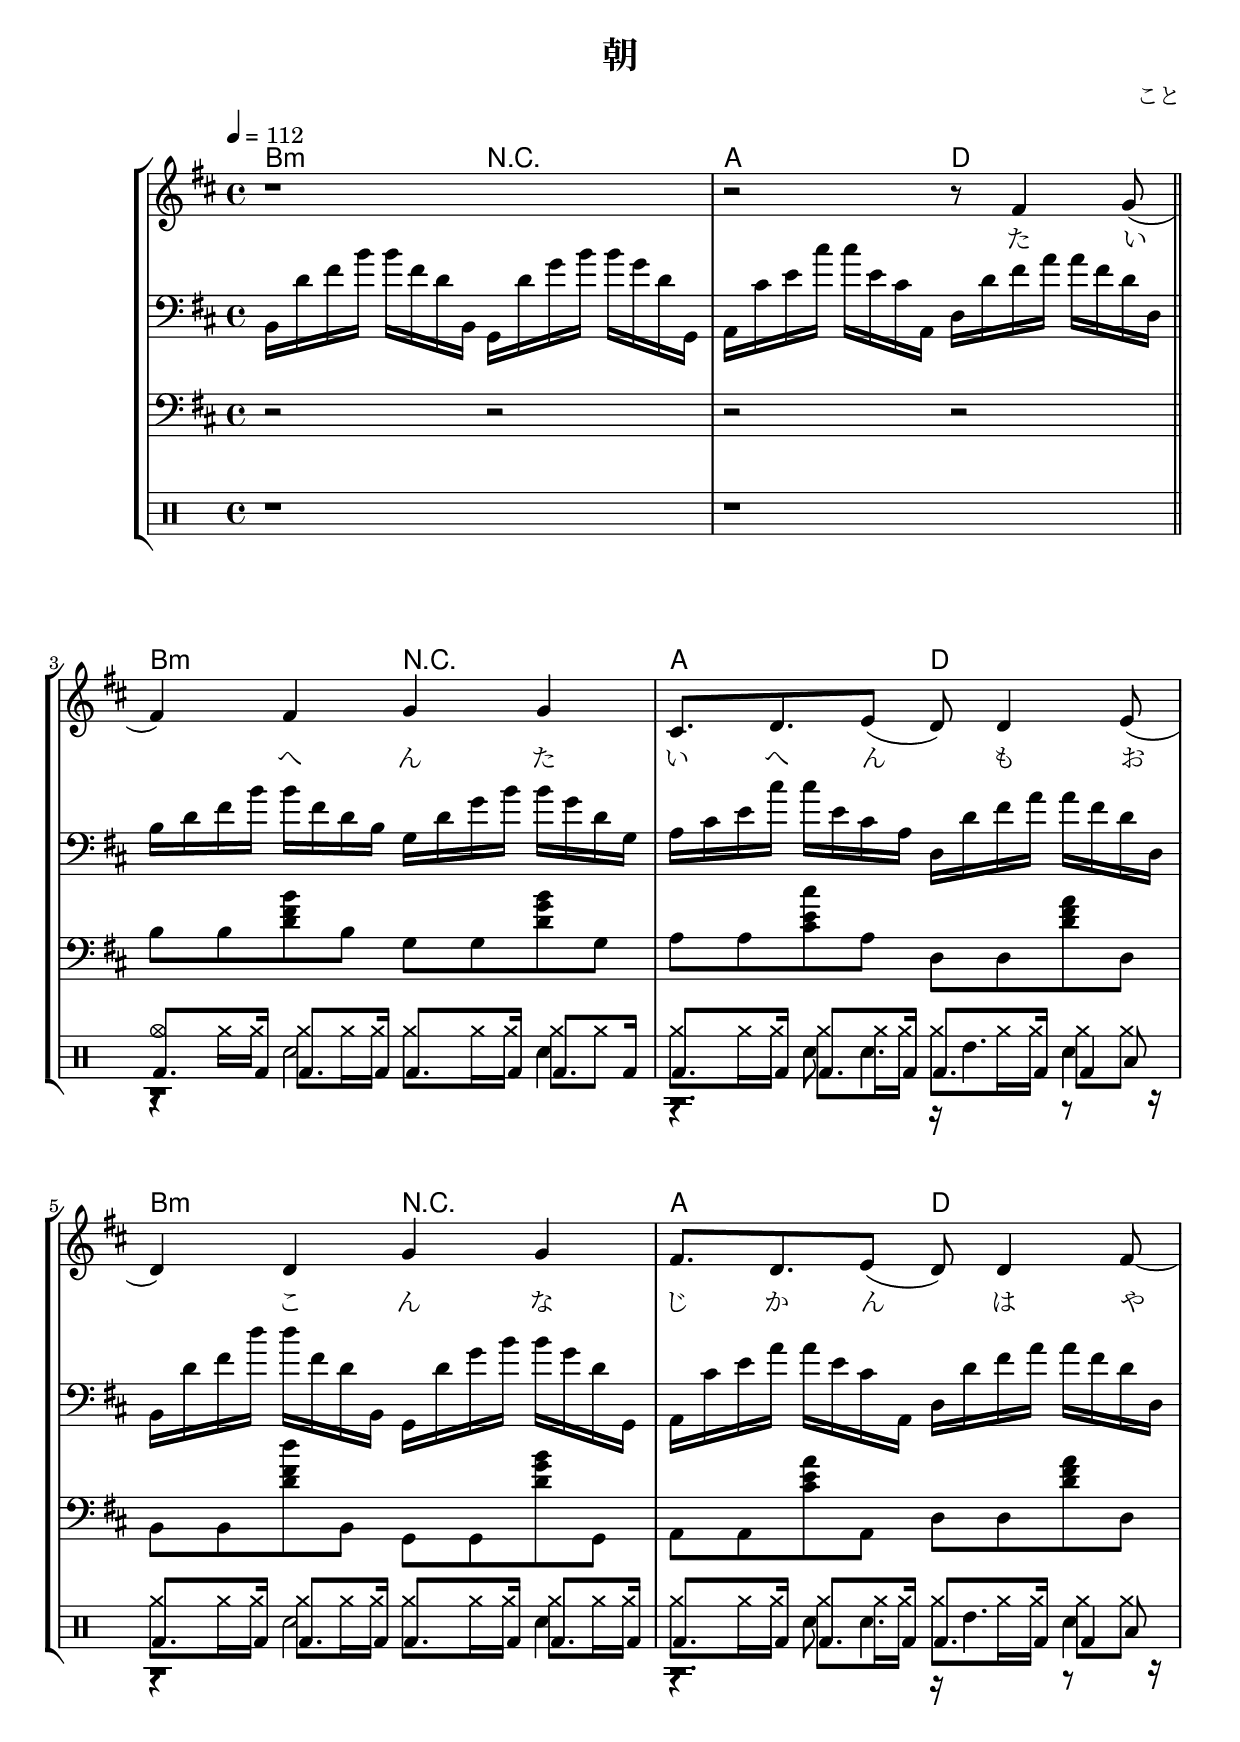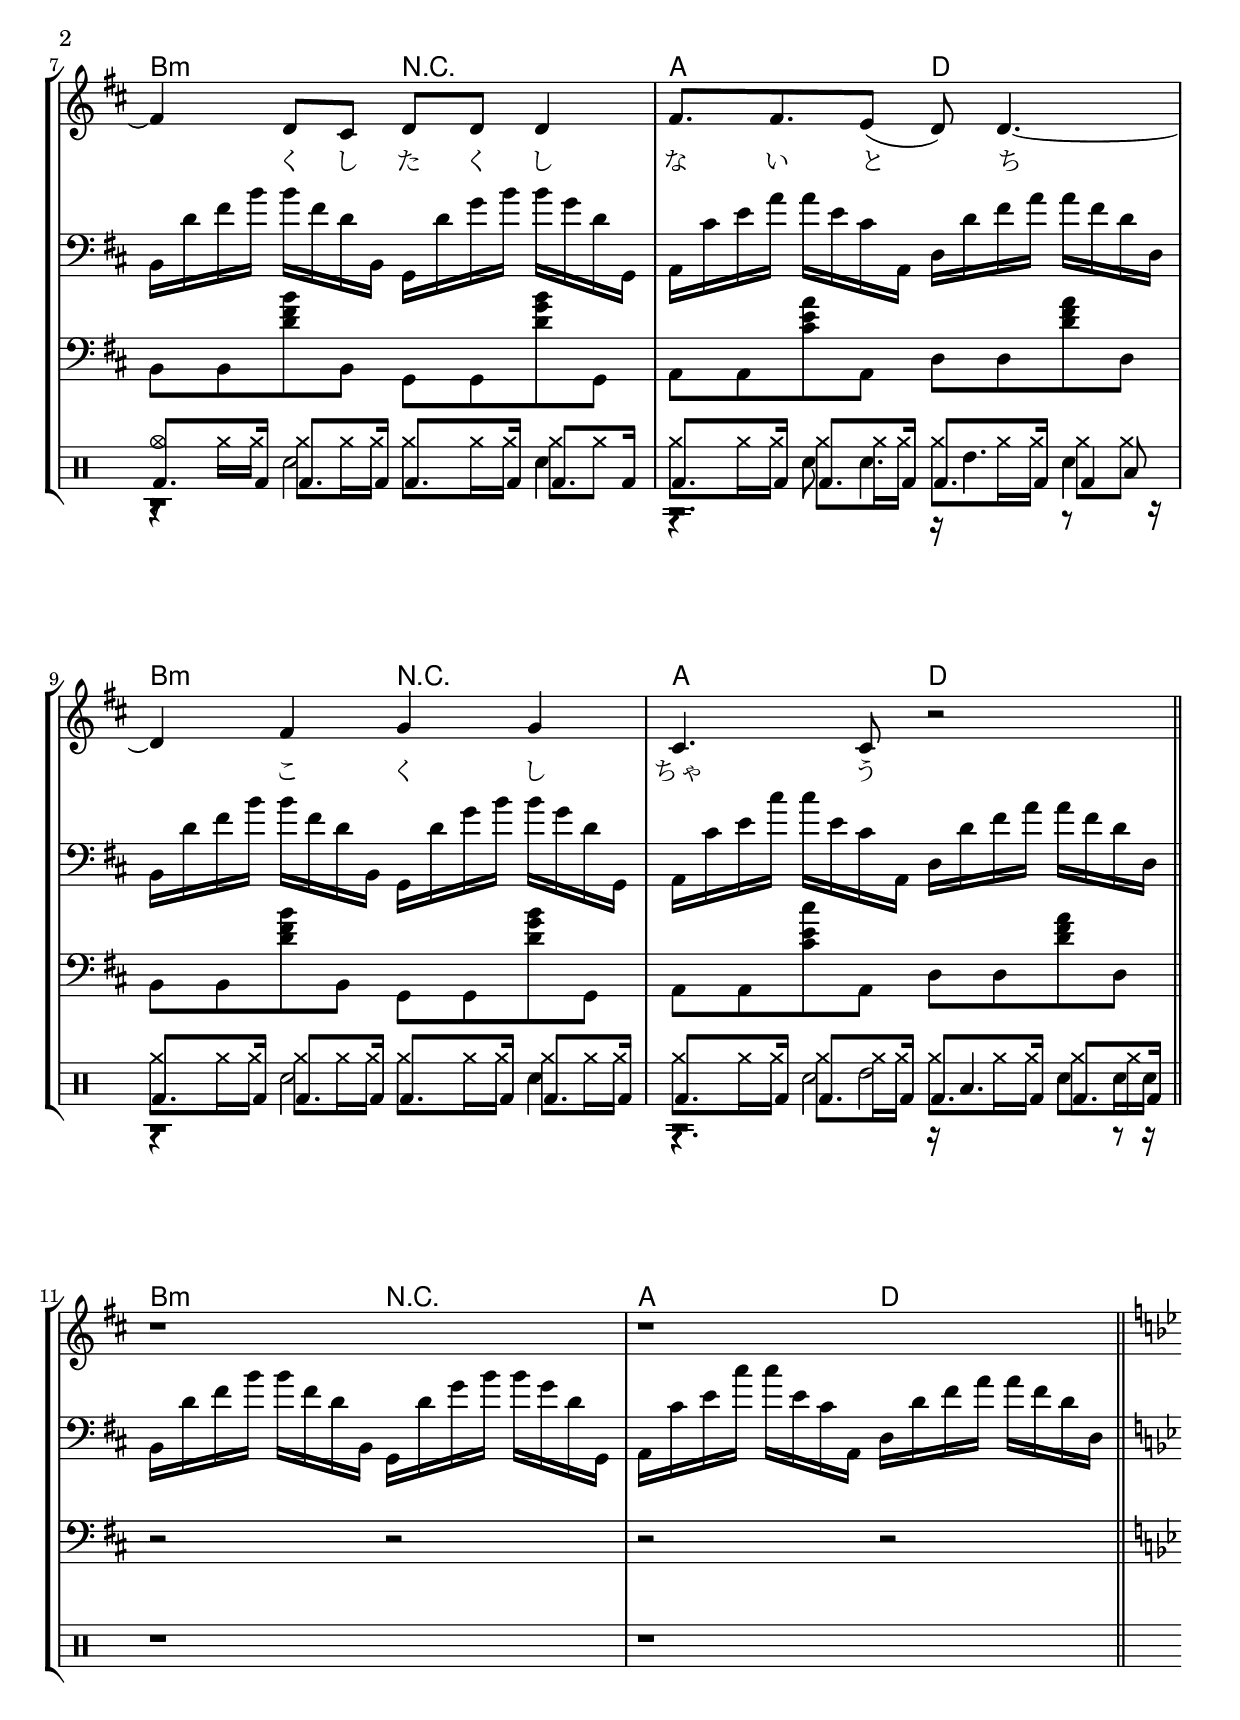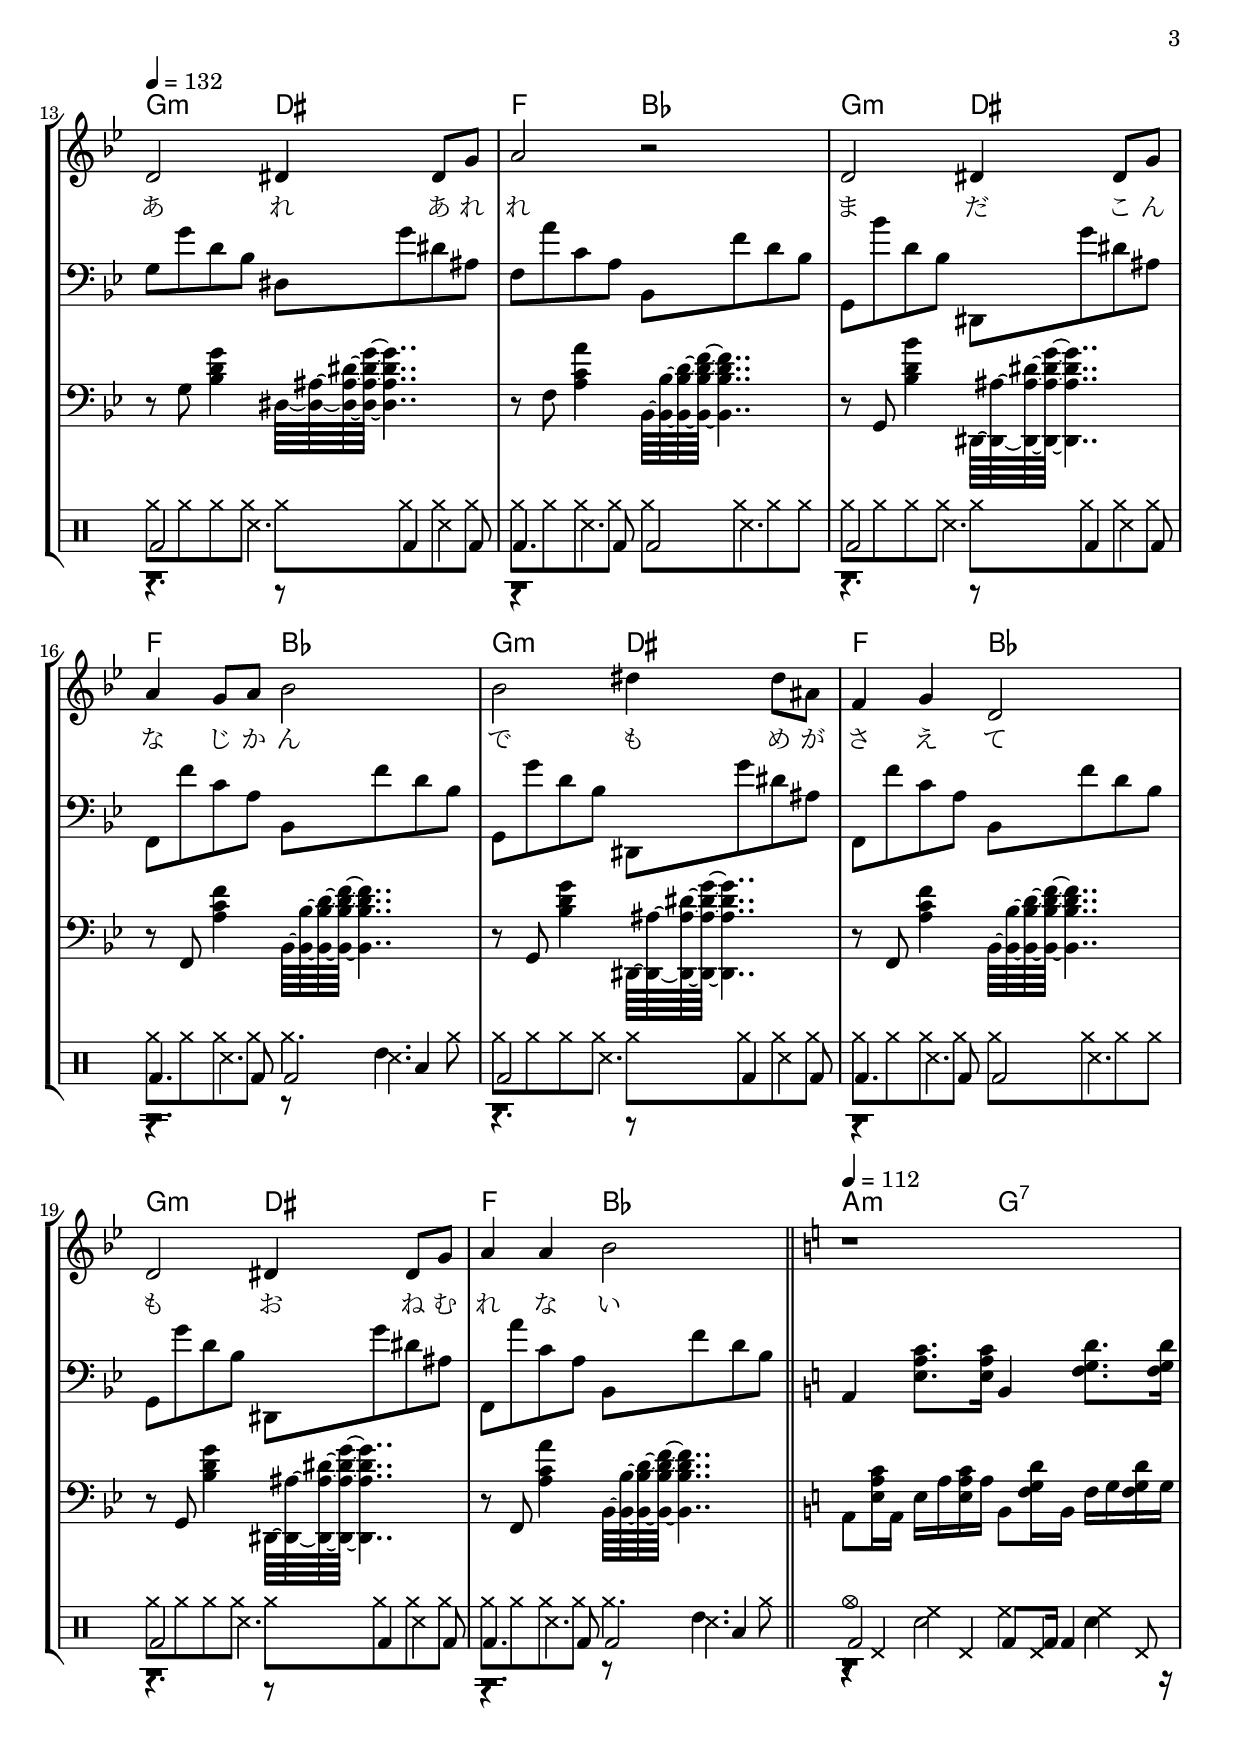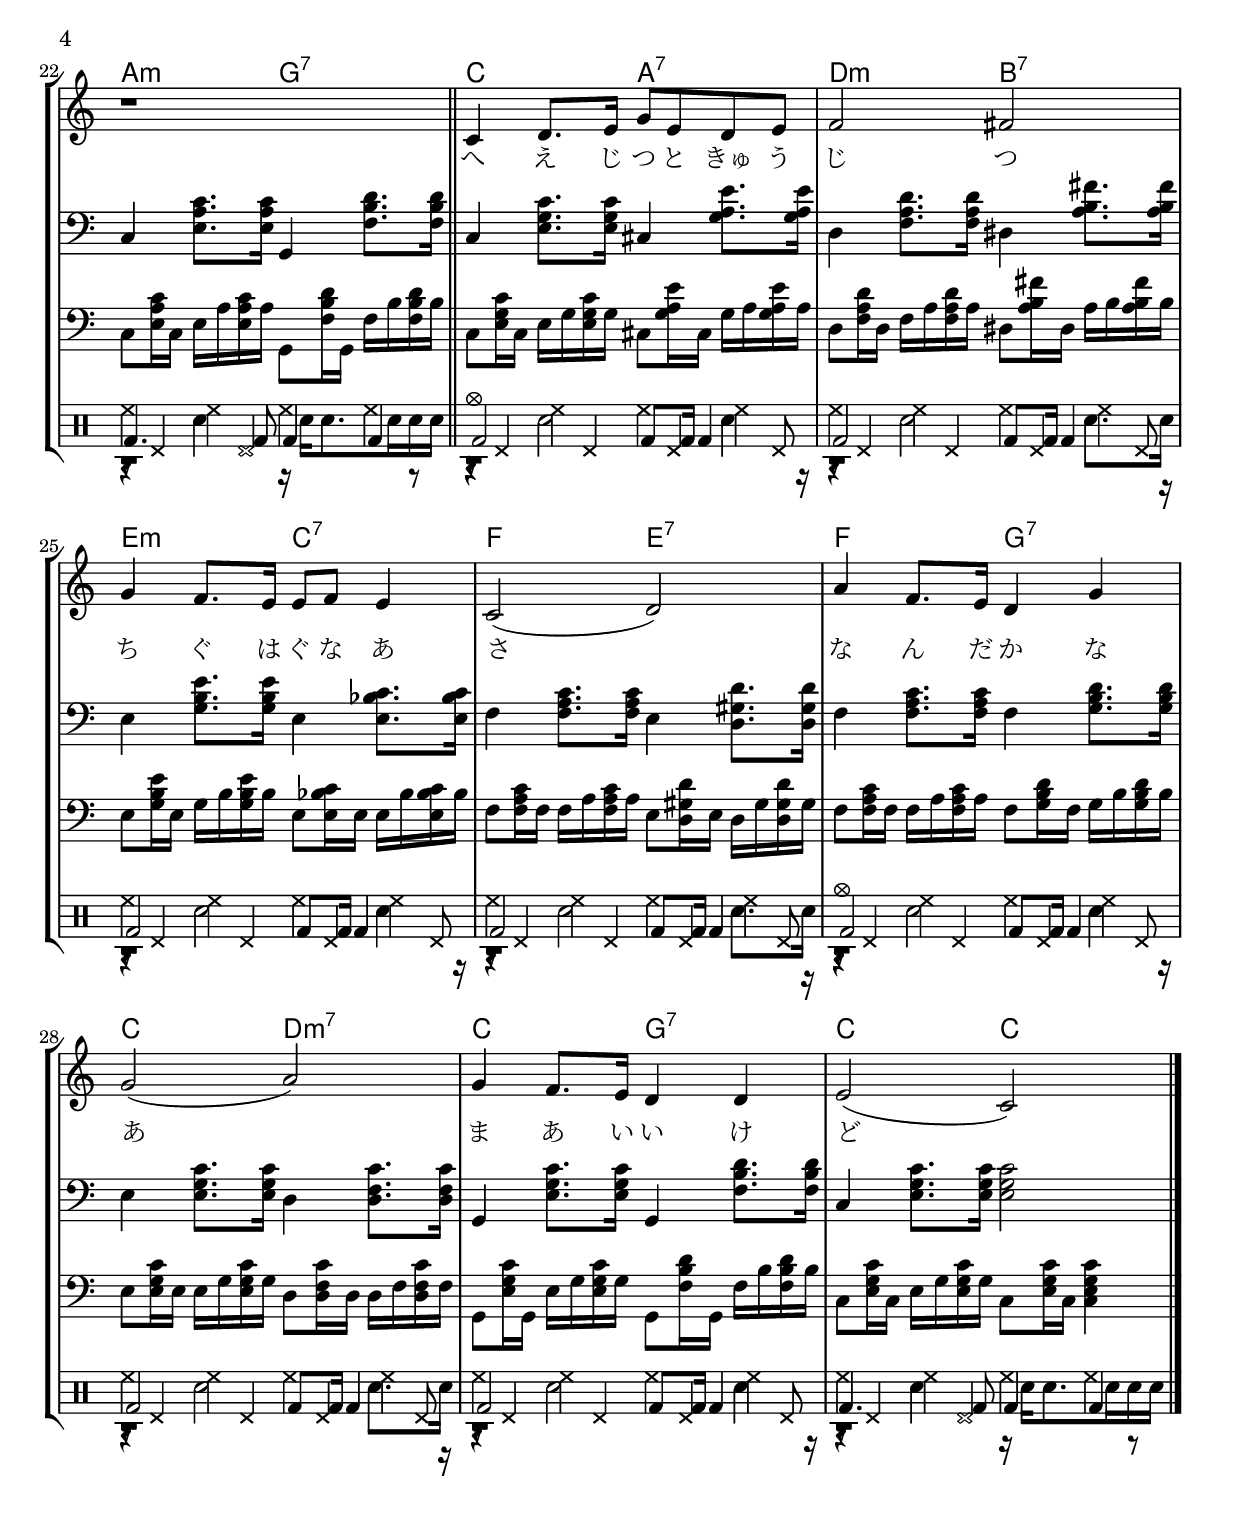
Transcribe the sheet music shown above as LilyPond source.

\version "2.12.1"

\header {
	title = \markup {朝}
	composer = \markup \center-column {こと}
}

harmony = \chordmode {
	b2:m r a d 

	b:m r a d b:m r a d b:m r a d b:m r a d 

	b:m r a d 

	g:m dis f bes g:m dis f bes g:m dis f bes g:m dis f bes 

	a:m g:7 a:m g:7 

	c a:7 d:m b:7 e:m c:7 f e:7 f g:7 c d:min7 c g:7 c c 
}

melody = {
	\key d \major
	\tempo 4 = 112
	r1 | r2 r8 
	\set Staff.midiInstrument = #"fss0.35"
	fis'4  g'8 
	(fis'4)  fis'4  g'4  g'4 
	cis'8.  d'8.  e'8  (d'8)  d'4  e'8 
	(d'4)  d'4  g'4  g'4 
	fis'8.  d'8.  e'8  (d'8)  d'4  fis'8~ 
	fis'4  d'8  cis'8  d'8  d'8  d'4 
	fis'8.  fis'8.  e'8  (d'8)  d'4.~ 
	d'4  fis'4  g'4  g'4 
	cis'4.  cis'8  	r2 	r1 | r1   
	\set Staff.midiInstrument = #"fss0.35"
		\key bes \major
	\tempo 4 = 132
 d'2  dis'4  dis'8  g'8 
	a'2  r2 
	d'2  dis'4  dis'8  g'8 
	a'4  g'8  a'8  bes'2 
	bes'2  dis''4  dis''8  ais'8 
	f'4  g'4  d'2 
	d'2  dis'4  dis'8  g'8 
	a'4  a'4  bes'2
	\key c \major
	\tempo 4 = 112
	r1 | r1   
	\set Staff.midiInstrument = #"fss0.35"
	 c'4  d'8.  e'16  g'8  e'8  d'8  e'8 
	f'2  fis'2 
	g'4  f'8.  e'16  e'8  f'8  e'4 
	c'2  (d'2) 
	a'4  f'8.  e'16  d'4  g'4 
	g'2  (a'2) 
	g'4  f'8.  e'16  d'4  d'4 
	e'2  (c'2)
	\bar "|."
}

words = \lyricmode {
	
	た  い  へ  ん  た  い  へ  ん  も  お  こ  ん  な  じ  か  ん  は  や  く  し  た  く  し  な  い  と  ち  こ  く  し  ちゃ  う  
	
	あ  れ  あ  れ  れ  ま  だ  こ  ん  な  じ  か  ん  で  も  め  が  さ  え  て  も  お  ね  む  れ  な  い  
	
	へ  え  じ  つ  と  きゅ  う  じ  つ  ち  ぐ  は  ぐ  な  あ  さ  な  ん  だ  か  な  あ  ま  あ  い  い  け  ど  
}

tempochange = {
	\tempo 4 = 112
	r1 | r1 \bar "||"
	\tempo 4 = 112
	r1 | r1 | r1 | r1 | r1 | r1 | r1 | r1 \bar "||"
	\tempo 4 = 112
	r1 | r1 \bar "||"
	\tempo 4 = 132
	r1 | r1 | r1 | r1 | r1 | r1 | r1 | r1 \bar "||"
	\tempo 4 = 112
	r1 | r1 \bar "||"
	\tempo 4 = 112
	r1 | r1 | r1 | r1 | r1 | r1 | r1 | r1 \bar "|."
}

mainacc = {
	\clef bass
	\set Staff.midiInstrument = #"Telephone Ring"
	\key d \major
	\tempo 4 = 112
	b,16 d' fis' b' b' fis' d' b,
	g,16 d' g' b' b' g' d' g,
	a,16 cis' e' cis'' cis'' e' cis' a,
	d16 d' fis' a' a' fis' d' d
	\bar "||"

	\set Staff.midiInstrument = #"Slap Bass 2"
	b16 d' fis' b' b' fis' d' b
	g16 d' g' b' b' g' d' g
	a16 cis' e' cis'' cis'' e' cis' a
	d16 d' fis' a' a' fis' d' d
	b,16 d' fis' d'' d'' fis' d' b,
	g,16 d' g' b' b' g' d' g,
	a,16 cis' e' a' a' e' cis' a,
	d16 d' fis' a' a' fis' d' d
	b,16 d' fis' b' b' fis' d' b,
	g,16 d' g' b' b' g' d' g,
	a,16 cis' e' a' a' e' cis' a,
	d16 d' fis' a' a' fis' d' d
	b,16 d' fis' b' b' fis' d' b,
	g,16 d' g' b' b' g' d' g,
	a,16 cis' e' cis'' cis'' e' cis' a,
	d16 d' fis' a' a' fis' d' d
	\bar "||"

	\set Staff.midiInstrument = #"Bird Tweet"
	b,16 d' fis' b' b' fis' d' b,
	g,16 d' g' b' b' g' d' g,
	a,16 cis' e' cis'' cis'' e' cis' a,
	d16 d' fis' a' a' fis' d' d
	\bar "||"

	\set Staff.midiInstrument = #"Whistle"
	\key bes \major
	\tempo 4 = 132
	g8 g' d' bes
	dis8 g' dis' ais
	f8 a' c' a
	bes,8 f' d' bes
	g,8 bes' d' bes
	dis,8 g' dis' ais
	f,8 f' c' a
	bes,8 f' d' bes
	g,8 g' d' bes
	dis,8 g' dis' ais
	f,8 f' c' a
	bes,8 f' d' bes
	g,8 g' d' bes
	dis,8 g' dis' ais
	f,8 a' c' a
	bes,8 f' d' bes
	\bar "||"

	\set Staff.midiInstrument = #"FX 5 (brightness)"
	\key c \major
	\tempo 4 = 112
	a,4 <e a c'>8. <e a c'>16
	b,4 <f g d'>8. <f g d'>16
	c4 <e a c'>8. <e a c'>16
	g,4 <f b d'>8. <f b d'>16
	\bar "||"

	\set Staff.midiInstrument = #"FX 5 (brightness)"
	c4 <e g c'>8. <e g c'>16
	cis4 <g a e'>8. <g a e'>16
	d4 <f a d'>8. <f a d'>16
	dis4 <a b fis'>8. <a b fis'>16
	e4 <g b e'>8. <g b e'>16
	e4 <e bes c'>8. <e bes c'>16
	f4 <f a c'>8. <f a c'>16
	e4 <d gis d'>8. <d gis d'>16
	f4 <f a c'>8. <f a c'>16
	f4 <g b d'>8. <g b d'>16
	e4 <e g c'>8. <e g c'>16
	d4 <d f c'>8. <d f c'>16
	g,4 <e g c'>8. <e g c'>16
	g,4 <f b d'>8. <f b d'>16
	c4 <e g c'>8. <e g c'>16
	<e g c'>2
	\bar "|."
}

subacc = {
	\clef bass
	\set Staff.midiInstrument = #"Acoustic grand"
	\key d \major
	\tempo 4 = 112
	r2
	r2
	r2
	r2
	\bar "||"

	\set Staff.midiInstrument = #"Pad 3 (polysynth)"
	b8 b8 <d' fis' b'>8 b8
	g8 g8 <d' g' b'>8 g8
	a8 a8 <cis' e' cis''>8 a8
	d8 d8 <d' fis' a'>8 d8
	b,8 b,8 <d' fis' d''>8 b,8
	g,8 g,8 <d' g' b'>8 g,8
	a,8 a,8 <cis' e' a'>8 a,8
	d8 d8 <d' fis' a'>8 d8
	b,8 b,8 <d' fis' b'>8 b,8
	g,8 g,8 <d' g' b'>8 g,8
	a,8 a,8 <cis' e' a'>8 a,8
	d8 d8 <d' fis' a'>8 d8
	b,8 b,8 <d' fis' b'>8 b,8
	g,8 g,8 <d' g' b'>8 g,8
	a,8 a,8 <cis' e' cis''>8 a,8
	d8 d8 <d' fis' a'>8 d8
	\bar "||"

	\set Staff.midiInstrument = #"Acoustic grand"
	r2
	r2
	r2
	r2
	\bar "||"

	\set Staff.midiInstrument = #"Tenor Sax"
	\key bes \major
	\tempo 4 = 132
	r8 g8 <bes d' g'>4
	dis64~ <dis~ ais~> <dis~ ais~ dis'~> <dis ais dis' g'>~ <dis ais dis' g'>4..
	r8 f8 <a c' a'>4
	bes,64~ <bes,~ bes~> <bes,~ bes~ d'~> <bes, bes d' f'>~ <bes, bes d' f'>4..
	r8 g,8 <bes d' bes'>4
	dis,64~ <dis,~ ais~> <dis,~ ais~ dis'~> <dis, ais dis' g'>~ <dis, ais dis' g'>4..
	r8 f,8 <a c' f'>4
	bes,64~ <bes,~ bes~> <bes,~ bes~ d'~> <bes, bes d' f'>~ <bes, bes d' f'>4..
	r8 g,8 <bes d' g'>4
	dis,64~ <dis,~ ais~> <dis,~ ais~ dis'~> <dis, ais dis' g'>~ <dis, ais dis' g'>4..
	r8 f,8 <a c' f'>4
	bes,64~ <bes,~ bes~> <bes,~ bes~ d'~> <bes, bes d' f'>~ <bes, bes d' f'>4..
	r8 g,8 <bes d' g'>4
	dis,64~ <dis,~ ais~> <dis,~ ais~ dis'~> <dis, ais dis' g'>~ <dis, ais dis' g'>4..
	r8 f,8 <a c' a'>4
	bes,64~ <bes,~ bes~> <bes,~ bes~ d'~> <bes, bes d' f'>~ <bes, bes d' f'>4..
	\bar "||"

	\set Staff.midiInstrument = #"Soprano Sax"
	\key c \major
	\tempo 4 = 112
	a,8 <e a c'>16 a,16   e16 a16 <e a c'>16 a16
	b,8 <f g d'>16 b,16   f16 g16 <f g d'>16 g16
	c8 <e a c'>16 c16   e16 a16 <e a c'>16 a16
	g,8 <f b d'>16 g,16   f16 b16 <f b d'>16 b16
	\bar "||"

	\set Staff.midiInstrument = #"Soprano Sax"
	c8 <e g c'>16 c16   e16 g16 <e g c'>16 g16
	cis8 <g a e'>16 cis16   g16 a16 <g a e'>16 a16
	d8 <f a d'>16 d16   f16 a16 <f a d'>16 a16
	dis8 <a b fis'>16 dis16   a16 b16 <a b fis'>16 b16
	e8 <g b e'>16 e16   g16 b16 <g b e'>16 b16
	e8 <e bes c'>16 e16   e16 bes16 <e bes c'>16 bes16
	f8 <f a c'>16 f16   f16 a16 <f a c'>16 a16
	e8 <d gis d'>16 e16   d16 gis16 <d gis d'>16 gis16
	f8 <f a c'>16 f16   f16 a16 <f a c'>16 a16
	f8 <g b d'>16 f16   g16 b16 <g b d'>16 b16
	e8 <e g c'>16 e16   e16 g16 <e g c'>16 g16
	d8 <d f c'>16 d16   d16 f16 <d f c'>16 f16
	g,8 <e g c'>16 g,16   e16 g16 <e g c'>16 g16
	g,8 <f b d'>16 g,16   f16 b16 <f b d'>16 b16
	c8 <e g c'>16 c16   e16 g16 <e g c'>16 g16
	c8 <e g c'>16 c16 <c e g c'>4
	\bar "|."
}

percA = {
	\drummode {
	r1 |r1 \bar "||"
	r8 cymr16 cymr16 cymr8 cymr16 cymr16 cymr8 cymr16 cymr16 cymr8 cymr8  |cymr8 cymr16 cymr16 cymr8 cymr16 cymr16 cymr8 cymr16 cymr16 cymr8 cymr8  |cymr8 cymr16 cymr16 cymr8 cymr16 cymr16 cymr8 cymr16 cymr16 cymr8 cymr16 cymr16  |cymr8 cymr16 cymr16 cymr8 cymr16 cymr16 cymr8 cymr16 cymr16 cymr8 cymr8  |r8 cymr16 cymr16 cymr8 cymr16 cymr16 cymr8 cymr16 cymr16 cymr8 cymr8  |cymr8 cymr16 cymr16 cymr8 cymr16 cymr16 cymr8 cymr16 cymr16 cymr8 cymr8  |cymr8 cymr16 cymr16 cymr8 cymr16 cymr16 cymr8 cymr16 cymr16 cymr8 cymr16 cymr16  |cymr8 cymr16 cymr16 cymr8 cymr16 cymr16 cymr8 cymr16 cymr16 cymr8 cymr8  \bar "||"
	r1 |r1 \bar "||"
	bd2 r8 bd4 bd8  |bd4. bd8 bd2  |bd2 r8 bd4 bd8  |bd4. bd8 bd2  |bd2 r8 bd4 bd8  |bd4. bd8 bd2  |bd2 r8 bd4 bd8  |bd4. bd8 bd2  \bar "||"
	r4 hh4 hh4 hh4  |hh4 hh4 hh4 hh4  \bar "||"
	r4 hh4 hh4 hh4  |hh4 hh4 hh4 hh4  |hh4 hh4 hh4 hh4  |hh4 hh4 hh4 hh4  |r4 hh4 hh4 hh4  |hh4 hh4 hh4 hh4  |hh4 hh4 hh4 hh4  |hh4 hh4 hh4 hh4  \bar "|."
	}
}

percB = {
	\drummode {
	r1 |r1 \bar "||"
	r4 sn2 sn4  |r4 sn8 sn4. sn4  |r4 sn2 sn4  |r4 sn8 sn4. sn4  |r4 sn2 sn4  |r4 sn8 sn4. sn4  |r4 sn2 sn4  |r4 sn2 sn8 sn16 sn16  \bar "||"
	r1 |r1 \bar "||"
	r4. ss4. ss4  |r4 ss4. ss4.  |r4. ss4. ss4  |r4 ss4. ss4.  |r4. ss4. ss4  |r4 ss4. ss4.  |r4. ss4. ss4  |r4 ss4. ss4.  \bar "||"
	r8 hhp4 hhp4 hhp4 hhp8  |r8 hhp4 hhp2 r8  \bar "||"
	r8 hhp4 hhp4 hhp4 hhp8  |r8 hhp4 hhp4 hhp4 hhp8  |r8 hhp4 hhp4 hhp4 hhp8  |r8 hhp4 hhp4 hhp4 hhp8  |r8 hhp4 hhp4 hhp4 hhp8  |r8 hhp4 hhp4 hhp4 hhp8  |r8 hhp4 hhp4 hhp4 hhp8  |r8 hhp4 hhp2 r8  \bar "|."
	}
}

percC = {
	\drummode {
	r1 |r1 \bar "||"
	bd8. bd16 bd8. bd16 bd8. bd16 bd8. bd16  |bd8. bd16 bd8. bd16 bd8. bd16 bd4  |bd8. bd16 bd8. bd16 bd8. bd16 bd8. bd16  |bd8. bd16 bd8. bd16 bd8. bd16 bd4  |bd8. bd16 bd8. bd16 bd8. bd16 bd8. bd16  |bd8. bd16 bd8. bd16 bd8. bd16 bd4  |bd8. bd16 bd8. bd16 bd8. bd16 bd8. bd16  |bd8. bd16 bd8. bd16 bd8. bd16 bd8. bd16  \bar "||"
	r1 |r1 \bar "||"
	cymr8 cymr8 cymr8 cymr8 cymr8 cymr8 cymr8 cymr8  |cymr8 cymr8 cymr8 cymr8 cymr8 cymr8 cymr8 cymr8  |cymr8 cymr8 cymr8 cymr8 cymr8 cymr8 cymr8 cymr8  |cymr8 cymr8 cymr8 cymr8 cymr4. cymr8  |cymr8 cymr8 cymr8 cymr8 cymr8 cymr8 cymr8 cymr8  |cymr8 cymr8 cymr8 cymr8 cymr8 cymr8 cymr8 cymr8  |cymr8 cymr8 cymr8 cymr8 cymr8 cymr8 cymr8 cymr8  |cymr8 cymr8 cymr8 cymr8 cymr4. cymr8  \bar "||"
	r4 sn2 sn4  |r4 sn4 r16 sn16 sn8. sn16 sn16 sn16  \bar "||"
	r4 sn2 sn4  |r4 sn2 sn8. sn16  |r4 sn2 sn4  |r4 sn2 sn8. sn16  |r4 sn2 sn4  |r4 sn2 sn8. sn16  |r4 sn2 sn4  |r4 sn4 r16 sn16 sn8. sn16 sn16 sn16  \bar "|."
	}
}

percD = {
	\drummode {
	r1 |r1 \bar "||"
	r1  |r2 r16 tommh4. r16  |r1  |r2 r16 tommh4. r16  |r1  |r2 r16 tommh4. r16  |r1  |r4. tommh2 r8  \bar "||"
	r1 |r1 \bar "||"
	r1 |r1 |r1 |r2. toml4  |r1 |r1 |r1 |r2. toml4  \bar "||"
	bd2 bd8 bd16 bd4 r16  |bd4. bd8 bd4 bd4  \bar "||"
	bd2 bd8 bd16 bd4 r16  |bd2 bd8 bd16 bd4 r16  |bd2 bd8 bd16 bd4 r16  |bd2 bd8 bd16 bd4 r16  |bd2 bd8 bd16 bd4 r16  |bd2 bd8 bd16 bd4 r16  |bd2 bd8 bd16 bd4 r16  |bd4. bd8 bd4 bd4  \bar "|."
	}
}

percE = {
	\drummode {
	r1 |r1 \bar "||"
	r1  |r2. r8 toml8  |r1  |r2. r8 toml8  |r1  |r2. r8 toml8  |r1  |r2 r16 toml4. r16  \bar "||"
	r1 |r1 \bar "||"
	r1 |r1 |r1 |r2 r8 tommh4.  |r1 |r1 |r1 |r2 r8 tommh4.  \bar "||"
	cymc1  |r1 \bar "||"
	cymc1  |r1 |r1 |r1 |cymc1  |r1 |r1 |r1 \bar "|."
	}
}

percF = {
	\drummode {
	r1 | r1 \bar "||"
	cymc1  |r1 |r1 |r1 |cymc1  |r1 |r1 |r1 \bar "||"
	r1 | r1 \bar "||"
	r1 | r1 | r1 | r1 | r1 | r1 | r1 | r1 \bar "||"
	r1 | r1 \bar "||"
	r1 | r1 | r1 | r1 | r1 | r1 | r1 | r1 \bar "|."
	}
}

\score {
	<<
		\new StaffGroup <<
			\new ChordNames {\harmony}
			\new Voice = "melody" {\melody}
			\new Lyrics \lyricsto "melody" \words
			\new Staff = "mainacc" {\mainacc}
			\new Staff = "subacc" {\subacc}
			\new DrumStaff <<
				\new DrumVoice {\percA}
				\new DrumVoice {\percB}
				\new DrumVoice {\percC}
				\new DrumVoice {\percD}
				\new DrumVoice {\percE}
				\new DrumVoice {\percF}
			>>
		>>
	>>
	\layout { }
}
